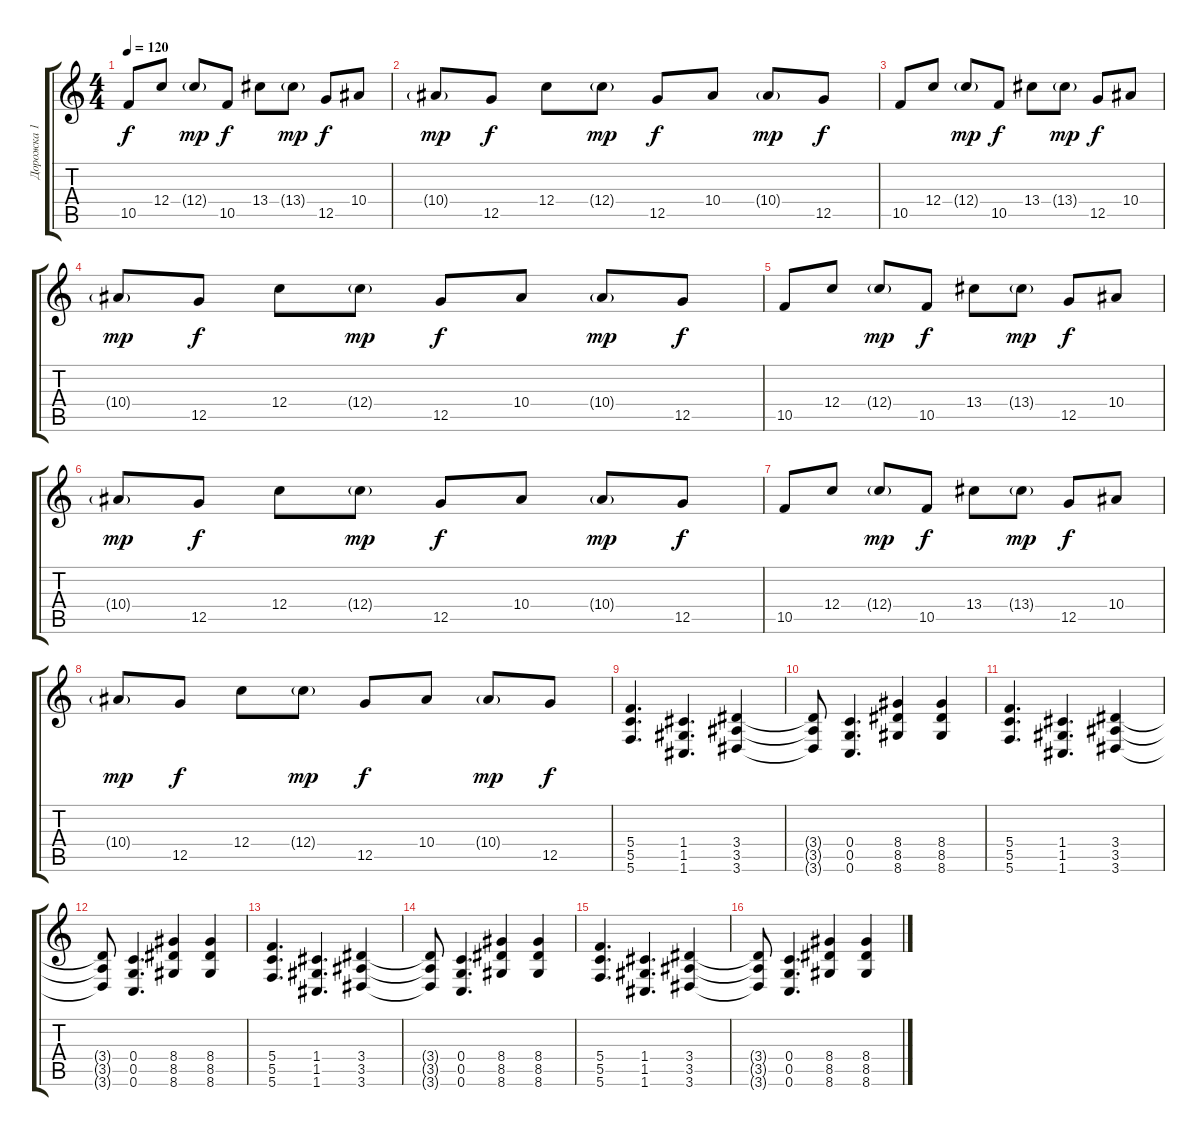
\track ("Дорожка 1" "Дорожка 1") {instrument electricguitarclean}
\staff {score tabs}
\tuning (D4 A3 F3 C3 G2 C2) {hide}
\ts (4 4)
\tempo 120
\clef g2
\ks c
10.5.8{dy f volume 16 instrument electricguitarclean} 12.4.8 12.4{g}.8{dy mp} 10.5.8{dy f} 13.4.8 13.4{g}.8{dy mp} 12.5.8{dy f} 10.4.8 |
10.4{g}.8{dy mp} 12.5.8{dy f} 12.4.8 12.4{g}.8{dy mp} 12.5.8{dy f} 10.4.8 10.4{g}.8{dy mp} 12.5.8{dy f} |
10.5.8{volume 16 instrument electricguitarclean} 12.4.8 12.4{g}.8{dy mp} 10.5.8{dy f} 13.4.8 13.4{g}.8{dy mp} 12.5.8{dy f} 10.4.8 |
10.4{g}.8{dy mp} 12.5.8{dy f} 12.4.8 12.4{g}.8{dy mp} 12.5.8{dy f} 10.4.8 10.4{g}.8{dy mp} 12.5.8{dy f} |
10.5.8{volume 16 instrument electricguitarclean} 12.4.8 12.4{g}.8{dy mp} 10.5.8{dy f} 13.4.8 13.4{g}.8{dy mp} 12.5.8{dy f} 10.4.8 |
10.4{g}.8{dy mp} 12.5.8{dy f} 12.4.8 12.4{g}.8{dy mp} 12.5.8{dy f} 10.4.8 10.4{g}.8{dy mp} 12.5.8{dy f} |
10.5.8{volume 16 instrument electricguitarclean} 12.4.8 12.4{g}.8{dy mp} 10.5.8{dy f} 13.4.8 13.4{g}.8{dy mp} 12.5.8{dy f} 10.4.8 |
10.4{g}.8{dy mp} 12.5.8{dy f} 12.4.8 12.4{g}.8{dy mp} 12.5.8{dy f} 10.4.8 10.4{g}.8{dy mp} 12.5.8{dy f} |
(5.4 5.5 5.6).4{d instrument distortionguitar} (1.4 1.5 1.6).4{d} (3.4 3.5 3.6).4 |
(3.4{t} 3.5{t} 3.6{t}).8 (0.4 0.5 0.6).4{d} (8.4 8.5 8.6).4 (8.4 8.5 8.6).4 |
(5.4 5.5 5.6).4{d} (1.4 1.5 1.6).4{d} (3.4 3.5 3.6).4 |
(3.4{t} 3.5{t} 3.6{t}).8 (0.4 0.5 0.6).4{d} (8.4 8.5 8.6).4 (8.4 8.5 8.6).4 |
(5.4 5.5 5.6).4{d instrument distortionguitar} (1.4 1.5 1.6).4{d} (3.4 3.5 3.6).4 |
(3.4{t} 3.5{t} 3.6{t}).8 (0.4 0.5 0.6).4{d} (8.4 8.5 8.6).4 (8.4 8.5 8.6).4 |
(5.4 5.5 5.6).4{d} (1.4 1.5 1.6).4{d} (3.4 3.5 3.6).4 |
(3.4{t} 3.5{t} 3.6{t}).8 (0.4 0.5 0.6).4{d} (8.4 8.5 8.6).4 (8.4 8.5 8.6).4
